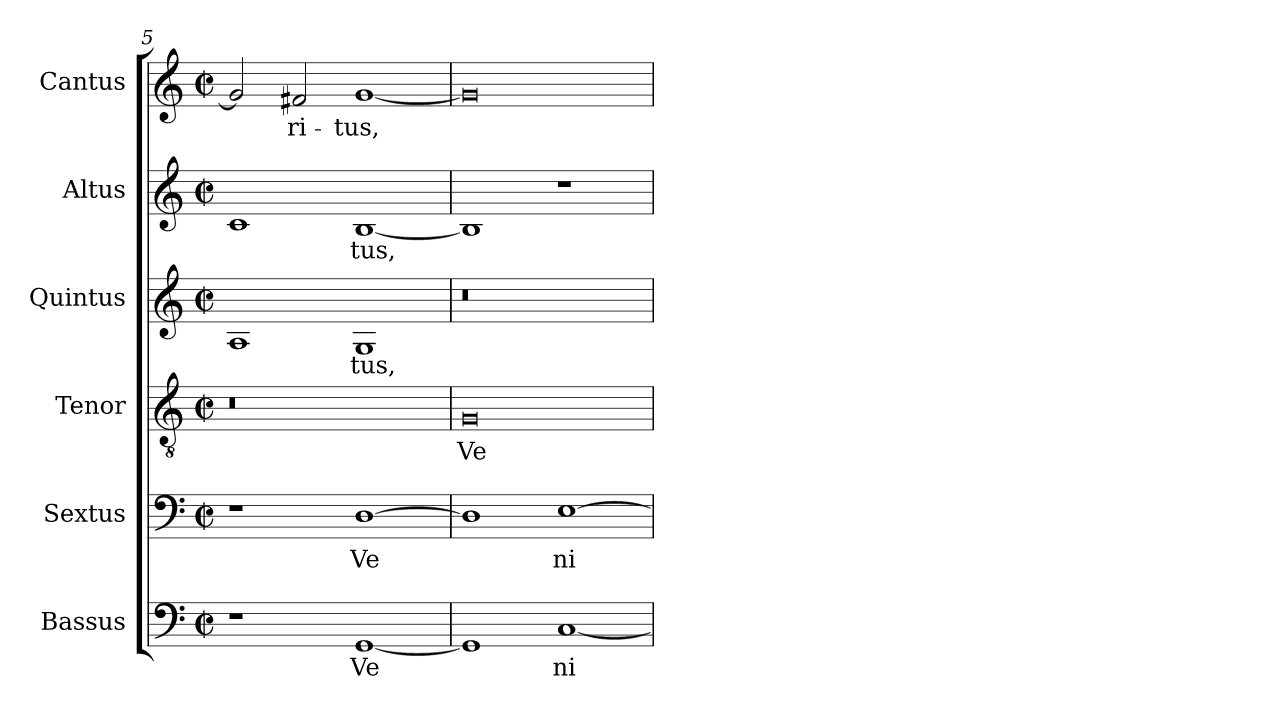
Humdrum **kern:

**kern	**text	**kern	**text	**kern	**text	**kern	**text	**kern	**text	**kern	**text
*part6	*part6	*part5	*part5	*part4	*part4	*part3	*part3	*part2	*part2	*part1	*part1
*staff6	*staff6	*staff5	*staff5	*staff4	*staff4	*staff3	*staff3	*staff2	*staff2	*staff1	*staff1
*I"Bassus	*	*I"Sextus	*	*I"Tenor	*	*I"Quintus	*	*I"Altus	*	*I"Cantus	*
*I'Bassus	*	*I'Sextus	*	*I'Tenor	*	*I'Quintus	*	*I'Altus	*	*I'Cantus	*
*clefF4	*	*clefF4	*	*clefGv2	*	*clefG2	*	*clefG2	*	*clefG2	*
*k[]	*	*k[]	*	*k[]	*	*k[]	*	*k[]	*	*k[]	*
*C:	*	*C:	*	*C:	*	*C:	*	*C:	*	*C:	*
*M2/2	*	*M2/2	*	*M2/2	*	*M2/2	*	*M2/2	*	*M2/2	*
*met(c|)	*	*met(c|)	*	*met(c|)	*	*met(c|)	*	*met(c|)	*	*met(c|)	*
=5	=5	=5	=5	=5	=5	=5	=5	=5	=5	=5	=5
!	!	!	!	!	!	!	!LO:LY:b:cj	!	!LO:LY:b:cj	!	!LO:LY:b:cj
1r	.	1r	.	0r	.	1A	--	1c	.	2g/]	--
!	!	!	!	!	!	!	!	!	!	!	!LO:LY:b:cj
.	.	.	.	.	.	.	.	.	.	2f#/	-ri-
!	!LO:LY:b:cj	!	!LO:LY:b:cj	!	!	!	!LO:LY:b:cj	!	!LO:LY:b:cj	!	!LO:LY:b:cj
[<1GG	Ve-	[>1D	Ve	.	.	1G	-tus,	[<1B	tus,	[<1g	-tus,
=6	=6	=6	=6	=6	=6	=6	=6	=6	=6	=6	=6
!	!LO:LY:b:cj	!	!LO:LY:b:cj	!	!LO:LY:b:cj	!	!	!	!LO:LY:b:cj	!	!LO:LY:b:cj
1GG]	--	1D]	.	0G	Ve	0r	.	1B]	.	0g]	.
!	!LO:LY:b:cj	!	!LO:LY:b:cj	!	!	!	!	!	!	!	!
[<1C	-ni	[<1E	ni	.	.	.	.	1r	.	.	.
=	=	=	=	=	=	=	=	=	=	=	=
*-	*-	*-	*-	*-	*-	*-	*-	*-	*-	*-	*-
